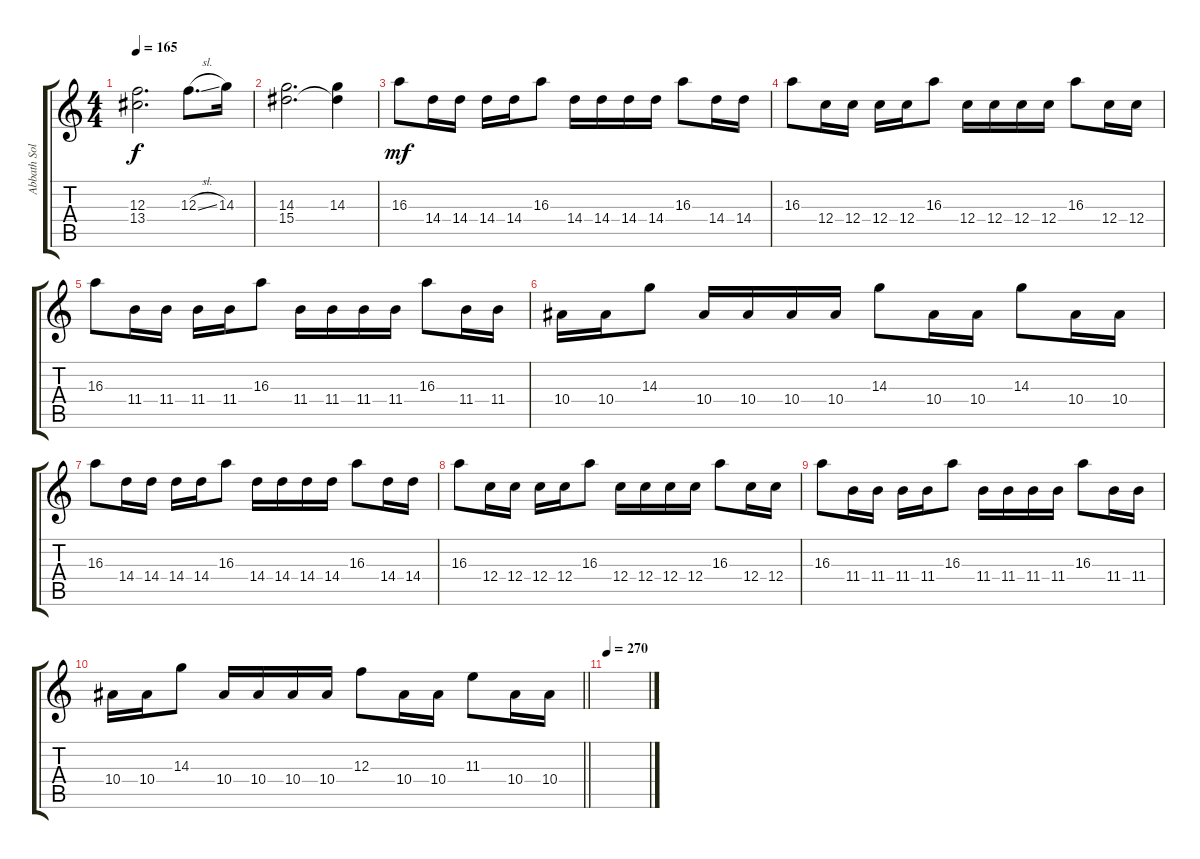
\track ("Abbath Solo Guitar" "Abbath Sol") {instrument distortionguitar}
\staff {score tabs}
\tuning (D4 A3 F3 C3 G2 D2) {hide}
\ts (4 4)
\tempo 165
\clef g2
\ks c
(12.3 13.4).2{d dy f} 12.3{sl}.8{d} 14.3.16 |
(14.3 15.4).2{d} (14.3 15.4{t}).4 |
16.3.8{dy mf} 14.4.16 14.4.16 14.4.16 14.4.16 16.3.8 14.4.16 14.4.16 14.4.16 14.4.16 16.3.8 14.4.16 14.4.16 |
16.3.8 12.4.16 12.4.16 12.4.16 12.4.16 16.3.8 12.4.16 12.4.16 12.4.16 12.4.16 16.3.8 12.4.16 12.4.16 |
16.3.8 11.4.16 11.4.16 11.4.16 11.4.16 16.3.8 11.4.16 11.4.16 11.4.16 11.4.16 16.3.8 11.4.16 11.4.16 |
10.4.16 10.4.16 14.3.8 10.4.16 10.4.16 10.4.16 10.4.16 14.3.8 10.4.16 10.4.16 14.3.8 10.4.16 10.4.16 |
16.3.8 14.4.16 14.4.16 14.4.16 14.4.16 16.3.8 14.4.16 14.4.16 14.4.16 14.4.16 16.3.8 14.4.16 14.4.16 |
16.3.8 12.4.16 12.4.16 12.4.16 12.4.16 16.3.8 12.4.16 12.4.16 12.4.16 12.4.16 16.3.8 12.4.16 12.4.16 |
16.3.8 11.4.16 11.4.16 11.4.16 11.4.16 16.3.8 11.4.16 11.4.16 11.4.16 11.4.16 16.3.8 11.4.16 11.4.16 |
\barLineRight lightlight
10.4.16 10.4.16 14.3.8 10.4.16 10.4.16 10.4.16 10.4.16 12.3.8 10.4.16 10.4.16 11.3.8 10.4.16 10.4.16 |
\tempo 270
